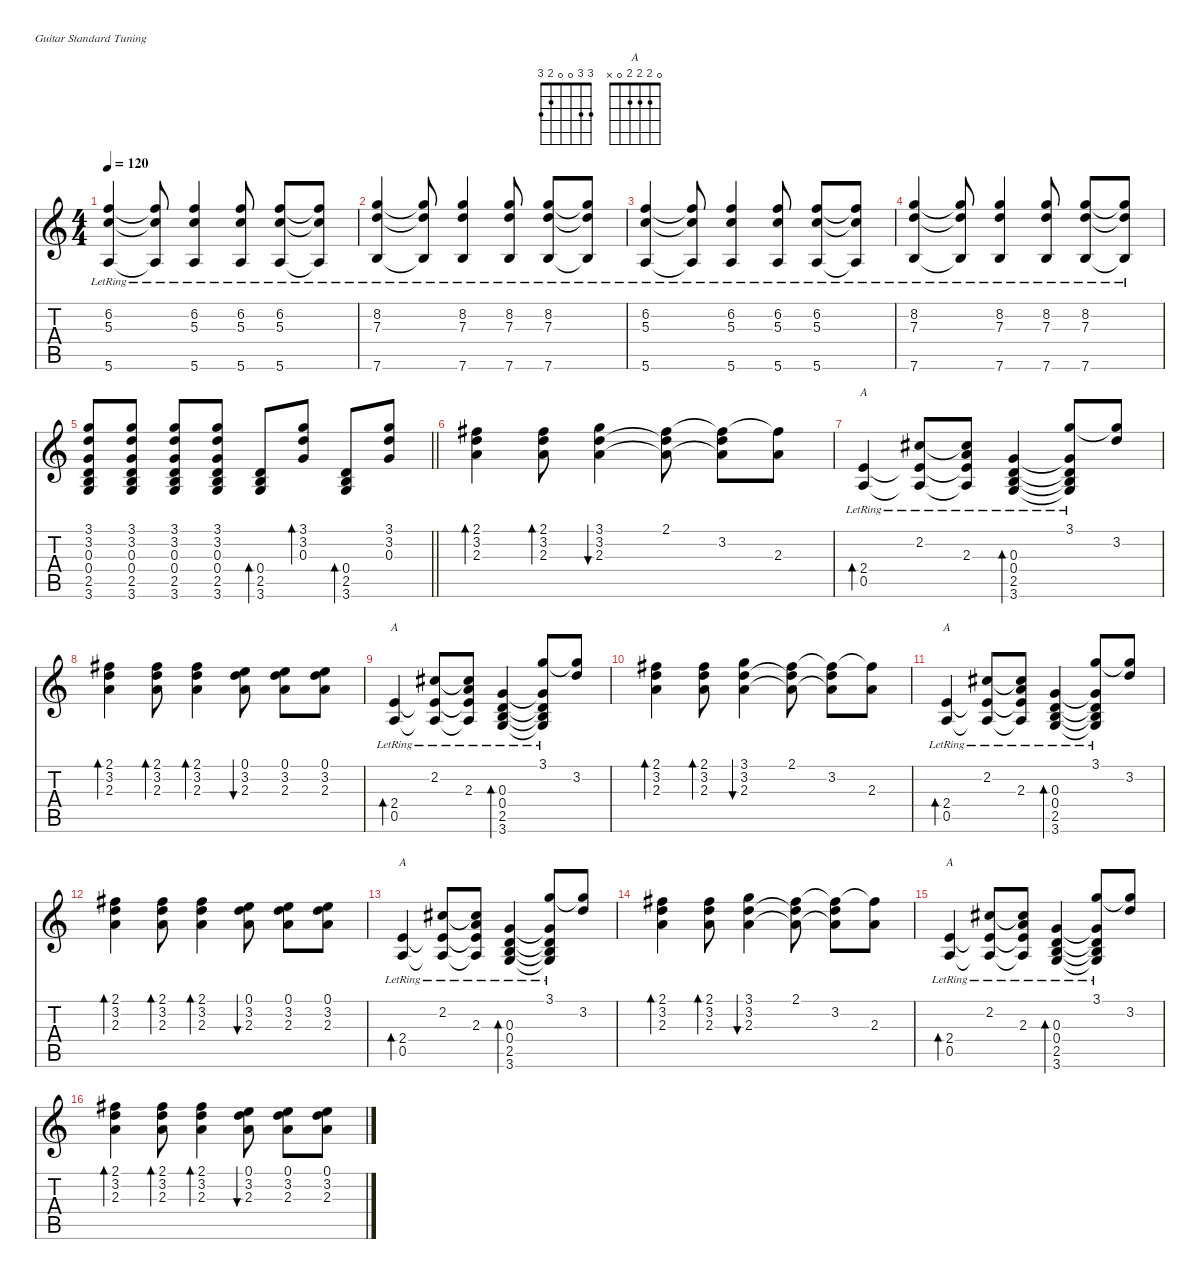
\defaultSystemsLayout 4
\hideDynamics
\bracketExtendMode nobrackets
\singleTrackTrackNamePolicy hidden
\multiTrackTrackNamePolicy hidden
\otherSystemsTrackNameOrientation horizontal
\track ("Guitar 3" "od.guit.") {instrument overdrivenguitar}
\staff {score tabs}
\tuning (E4 B3 G3 D3 A2 E2)
\chord ("" x x x x x 2)
\chord ("A" 0 2 2 2 0 x)
\chord ("" 3 3 0 0 2 3)
\ts (4 4)
\tempo 120
\clef g2
\ks c
(6.2{lr} 5.3{lr} 5.6{lr}).4{ch "" dy f beam Up} (6.2{lr t} 5.3{lr t} 5.6{lr t}).8{beam Up} (6.2{lr} 5.3{lr} 5.6{lr}).4{beam Up} (6.2{lr} 5.3{lr} 5.6{lr}).8{beam Up} (6.2{lr} 5.3{lr} 5.6{lr}).8{beam Up} (6.2{lr t} 5.3{lr t} 5.6{lr t}).8{beam Up} |
(8.2{lr} 7.3{lr} 7.6{lr}).4{ch "" beam Up} (8.2{lr t} 7.3{lr t} 7.6{lr t}).8{beam Up} (8.2{lr} 7.3{lr} 7.6{lr}).4{beam Up} (8.2{lr} 7.3{lr} 7.6{lr}).8{beam Up} (8.2{lr} 7.3{lr} 7.6{lr}).8{beam Up} (8.2{lr t} 7.3{lr t} 7.6{lr t}).8{beam Up} |
(6.2{lr} 5.3{lr} 5.6{lr}).4{ch "" beam Up} (6.2{lr t} 5.3{lr t} 5.6{lr t}).8{beam Up} (6.2{lr} 5.3{lr} 5.6{lr}).4{beam Up} (6.2{lr} 5.3{lr} 5.6{lr}).8{beam Up} (6.2{lr} 5.3{lr} 5.6{lr}).8{beam Up} (6.2{lr t} 5.3{lr t} 5.6{lr t}).8{beam Up} |
(8.2{lr} 7.3{lr} 7.6{lr}).4{ch "" beam Up} (8.2{lr t} 7.3{lr t} 7.6{lr t}).8{beam Up} (8.2{lr} 7.3{lr} 7.6{lr}).4{beam Up} (8.2{lr} 7.3{lr} 7.6{lr}).8{beam Up} (8.2{lr} 7.3{lr} 7.6{lr}).8{beam Up} (8.2{lr t} 7.3{lr t} 7.6{lr t}).8{beam Up} |
\barLineRight lightlight
(3.1 3.2 0.3 0.4 2.5 3.6).8{beam Up} (3.1 3.2 0.3 0.4 2.5 3.6).8{beam Up} (3.1 3.2 0.3 0.4 2.5 3.6).8{beam Up} (3.1 3.2 0.3 0.4 2.5 3.6).8{beam Up} (0.4 2.5 3.6).8{bd 30 beam Up} (3.1 3.2 0.3).8{bd 30 beam Up} (0.4 2.5 3.6).8{bd 30 beam Up} (3.1 3.2 0.3).8{beam Up} |
(2.1{acc #} 3.2 2.3).4{bd 60 beam Down} (2.1{acc #} 3.2 2.3).8{bd 30 beam Down} (3.1 3.2 2.3).4{bu 30 beam Down} (2.1{acc #} 3.2{t} 2.3{t}).8{beam Down} (2.1{t acc #} 3.2 2.3{t}).8{beam Down} (2.1{t acc #} 2.3).8{beam Down} |
(2.4{lr} 0.5{lr}).4{bd 30 ch "A" beam Up} (2.2{acc #} 2.4{lr t} 0.5{lr t}).8{dy ff beam Up} (2.2{t acc #} 2.3 2.4{lr t} 0.5{lr t}).8{dy f beam Up} (0.3{lr} 0.4{lr} 2.5{lr} 3.6{lr}).4{bd 30 ch "" beam Up} (3.1 0.3{lr t} 0.4{lr t} 2.5{lr t} 3.6{lr t}).8{beam Up} (3.1{t} 3.2).8{beam Up} |
(2.1{acc #} 3.2 2.3).4{bd 60 beam Down} (2.1{acc #} 3.2 2.3).8{bd 30 beam Down} (2.1{acc #} 3.2 2.3).4{bd 30 beam Down} (0.1 3.2 2.3).8{bu 30 dy fff beam Down} (0.1 3.2 2.3).8{dy f beam Down} (0.1 3.2 2.3).8{beam Down} |
(2.4{lr} 0.5{lr}).4{bd 30 ch "A" beam Up} (2.2{acc #} 2.4{lr t} 0.5{lr t}).8{dy ff beam Up} (2.2{t acc #} 2.3 2.4{lr t} 0.5{lr t}).8{dy f beam Up} (0.3{lr} 0.4{lr} 2.5{lr} 3.6{lr}).4{bd 30 ch "" beam Up} (3.1 0.3{lr t} 0.4{lr t} 2.5{lr t} 3.6{lr t}).8{beam Up} (3.1{t} 3.2).8{beam Up} |
(2.1{acc #} 3.2 2.3).4{bd 60 beam Down} (2.1{acc #} 3.2 2.3).8{bd 30 beam Down} (3.1 3.2 2.3).4{bu 30 beam Down} (2.1{acc #} 3.2{t} 2.3{t}).8{beam Down} (2.1{t acc #} 3.2 2.3{t}).8{beam Down} (2.1{t acc #} 2.3).8{beam Down} |
(2.4{lr} 0.5{lr}).4{bd 30 ch "A" beam Up} (2.2{acc #} 2.4{lr t} 0.5{lr t}).8{dy ff beam Up} (2.2{t acc #} 2.3 2.4{lr t} 0.5{lr t}).8{dy f beam Up} (0.3{lr} 0.4{lr} 2.5{lr} 3.6{lr}).4{bd 30 ch "" beam Up} (3.1 0.3{lr t} 0.4{lr t} 2.5{lr t} 3.6{lr t}).8{beam Up} (3.1{t} 3.2).8{beam Up} |
(2.1{acc #} 3.2 2.3).4{bd 60 beam Down} (2.1{acc #} 3.2 2.3).8{bd 30 beam Down} (2.1{acc #} 3.2 2.3).4{bd 30 beam Down} (0.1 3.2 2.3).8{bu 30 dy fff beam Down} (0.1 3.2 2.3).8{dy f beam Down} (0.1 3.2 2.3).8{beam Down} |
(2.4{lr} 0.5{lr}).4{bd 30 ch "A" beam Up} (2.2{acc #} 2.4{lr t} 0.5{lr t}).8{dy ff beam Up} (2.2{t acc #} 2.3 2.4{lr t} 0.5{lr t}).8{dy f beam Up} (0.3{lr} 0.4{lr} 2.5{lr} 3.6{lr}).4{bd 30 ch "" beam Up} (3.1 0.3{lr t} 0.4{lr t} 2.5{lr t} 3.6{lr t}).8{beam Up} (3.1{t} 3.2).8{beam Up} |
(2.1{acc #} 3.2 2.3).4{bd 60 beam Down} (2.1{acc #} 3.2 2.3).8{bd 30 beam Down} (3.1 3.2 2.3).4{bu 30 beam Down} (2.1{acc #} 3.2{t} 2.3{t}).8{beam Down} (2.1{t acc #} 3.2 2.3{t}).8{beam Down} (2.1{t acc #} 2.3).8{beam Down} |
(2.4{lr} 0.5{lr}).4{bd 30 ch "A" beam Up} (2.2{acc #} 2.4{lr t} 0.5{lr t}).8{dy ff beam Up} (2.2{t acc #} 2.3 2.4{lr t} 0.5{lr t}).8{dy f beam Up} (0.3{lr} 0.4{lr} 2.5{lr} 3.6{lr}).4{bd 30 ch "" beam Up} (3.1 0.3{lr t} 0.4{lr t} 2.5{lr t} 3.6{lr t}).8{beam Up} (3.1{t} 3.2).8{beam Up} |
(2.1{acc #} 3.2 2.3).4{bd 60 beam Down} (2.1{acc #} 3.2 2.3).8{bd 30 beam Down} (2.1{acc #} 3.2 2.3).4{bd 30 beam Down} (0.1 3.2 2.3).8{bu 30 dy fff beam Down} (0.1 3.2 2.3).8{dy f beam Down} (0.1 3.2 2.3).8{beam Down}
